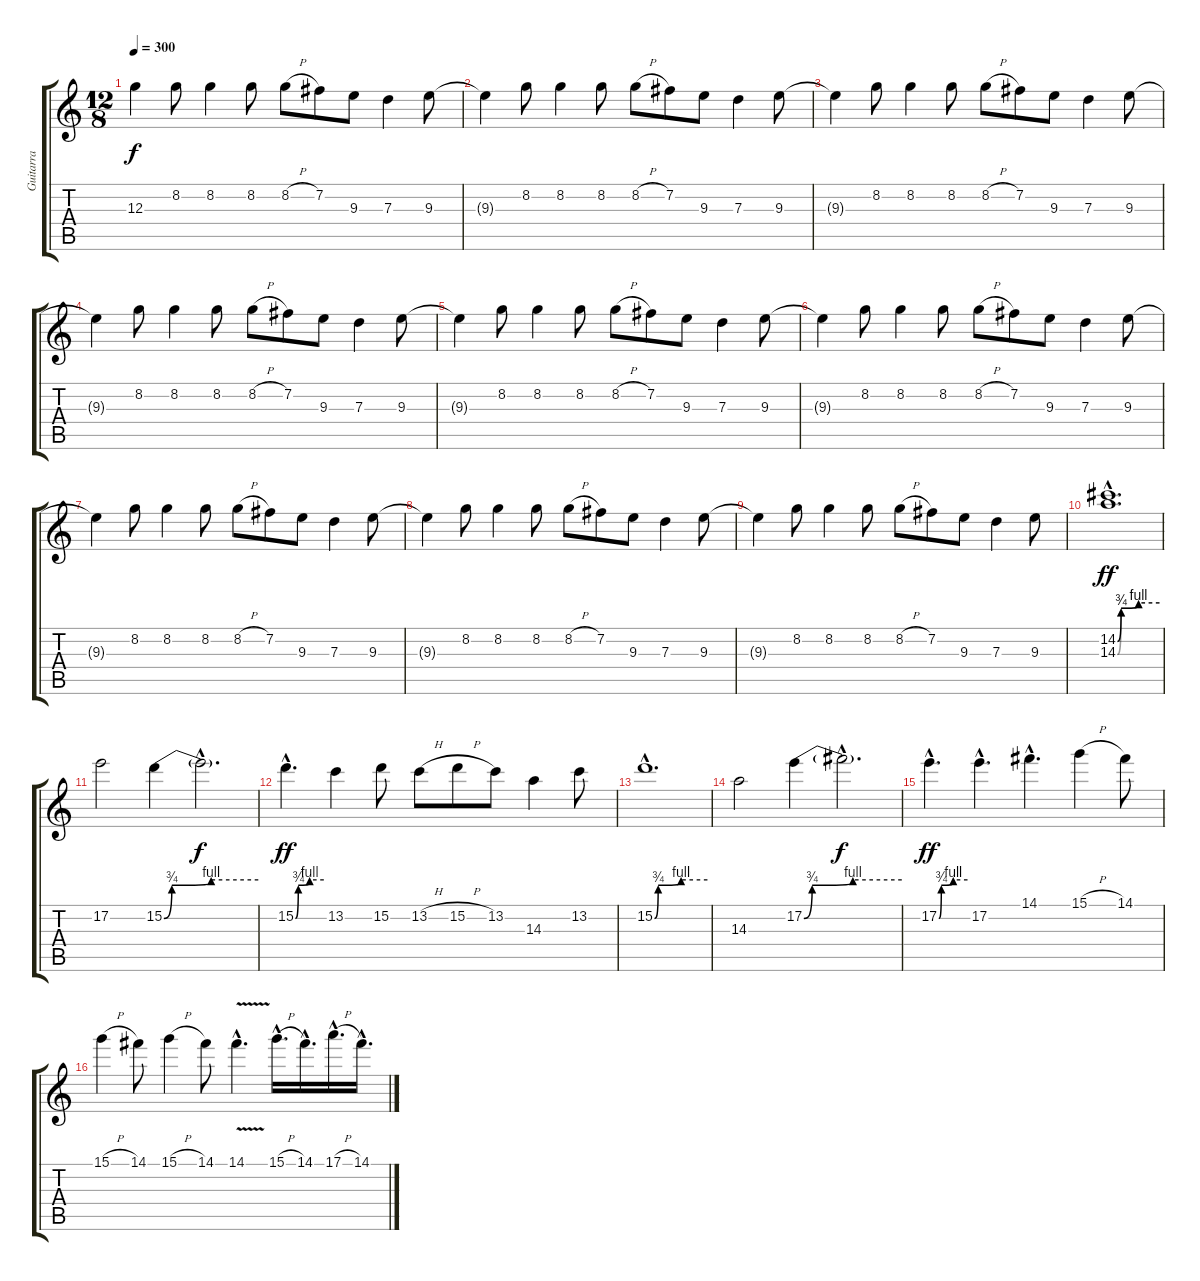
\track ("Guitarra " "Guitarra ") {instrument distortionguitar}
\staff {score tabs}
\tuning (E4 B3 G3 D3 A2 E2) {hide}
\ts (12 8)
\tempo 300
\clef g2
\ks c
12.3{t}.4{dy f} 8.2.8 8.2.4 8.2.8 8.2{h}.8 7.2.8 9.3.8 7.3.4 9.3.8 |
9.3{t}.4 8.2.8 8.2.4 8.2.8 8.2{h}.8 7.2.8 9.3.8 7.3.4 9.3.8 |
9.3{t}.4 8.2.8 8.2.4 8.2.8 8.2{h}.8 7.2.8 9.3.8 7.3.4 9.3.8 |
9.3{t}.4 8.2.8 8.2.4 8.2.8 8.2{h}.8 7.2.8 9.3.8 7.3.4 9.3.8 |
9.3{t}.4 8.2.8 8.2.4 8.2.8 8.2{h}.8 7.2.8 9.3.8 7.3.4 9.3.8 |
9.3{t}.4 8.2.8 8.2.4 8.2.8 8.2{h}.8 7.2.8 9.3.8 7.3.4 9.3.8 |
9.3{t}.4 8.2.8 8.2.4 8.2.8 8.2{h}.8 7.2.8 9.3.8 7.3.4 9.3.8 |
9.3{t}.4 8.2.8 8.2.4 8.2.8 8.2{h}.8 7.2.8 9.3.8 7.3.4 9.3.8 |
9.3{t}.4 8.2.8 8.2.4 8.2.8 8.2{h}.8 7.2.8 9.3.8 7.3.4 9.3.8 |
(14.2{be (custom 0 0 5 3 30 4 60 4) hac} 14.3{be (custom 0 0 5 3 30 4 60 4) hac}).1{d dy ff balance 8} |
17.2.2 15.2{be (custom 0 0 5 3 30 4 60 4)}.4 15.2{hac t}.2{d dy f} |
15.2{be (custom 0 0 6 3 30 4 60 4) hac}.4{d dy ff} 13.2.4 15.2.8 13.2{h}.8 15.2{h}.8 13.2.8 14.3.4 13.2.8 |
15.2{be (custom 0 0 4 3 30 4 60 4) hac}.1{d} |
14.3.2 17.2{be (custom 0 0 5 3 30 4 60 4)}.4 17.2{hac t}.2{d dy f} |
17.2{be (custom 0 0 5 3 30 4 60 4) hac}.4{d dy ff} 17.2{hac}.4{d} 14.1{hac}.4{d} 15.1{h}.4 14.1.8 |
15.1{h}.4 14.1.8 15.1{h}.4 14.1.8 14.1{v hac}.4{d} 15.1{h hac}.16{d} 14.1{hac}.16{d} 17.1{h hac}.16{d} 14.1{hac}.16{d}
